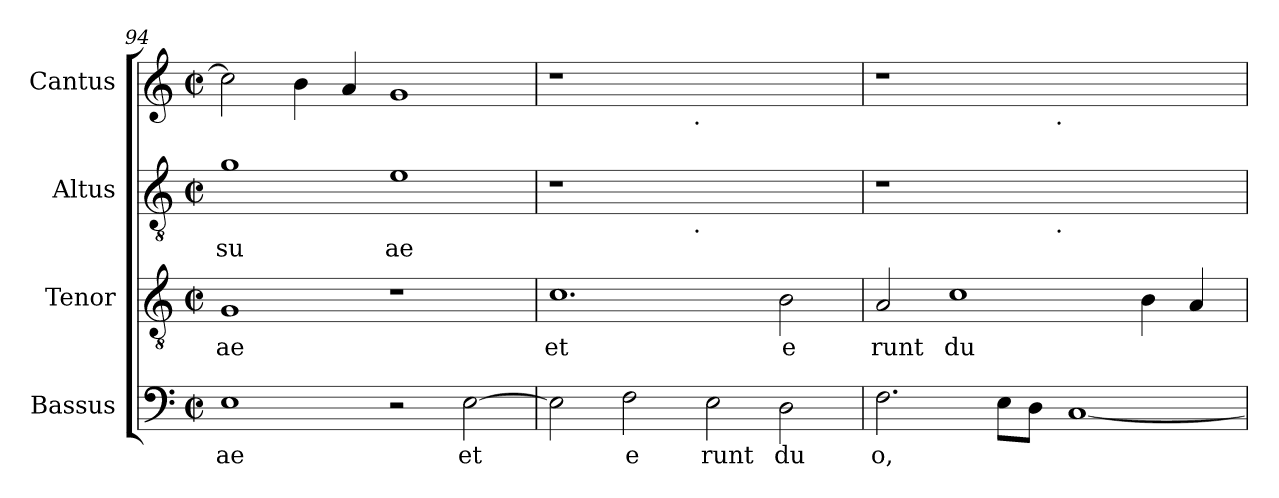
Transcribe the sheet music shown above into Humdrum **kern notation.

**kern	**text	**kern	**text	**kern	**text	**kern	**text
*part4	*part4	*part3	*part3	*part2	*part2	*part1	*part1
*staff4	*staff4	*staff3	*staff3	*staff2	*staff2	*staff1	*staff1
*I"Bassus	*	*I"Tenor	*	*I"Altus	*	*I"Cantus	*
*clefF4	*	*clefGv2	*	*clefGv2	*	*clefG2	*
*k[]	*	*k[]	*	*k[]	*	*k[]	*
*C:	*	*C:	*	*C:	*	*C:	*
*M2/2	*	*M2/2	*	*M2/2	*	*M2/2	*
*met(c|)	*	*met(c|)	*	*met(c|)	*	*met(c|)	*
=94	=94	=94	=94	=94	=94	=94	=94
!	!LO:LY:b:cj	!	!LO:LY:b:cj	!	!LO:LY:b:cj	!	!LO:LY:b:cj
1E	ae	1G	ae	1g	su	2cc\]	.
!	!	!	!	!	!	!	!LO:LY:b:cj
.	.	.	.	.	.	4b\	.
!	!	!	!	!	!	!	!LO:LY:b:cj
.	.	.	.	.	.	4a/	.
!	!	!	!	!	!LO:LY:b:cj	!	!LO:LY:b:cj
2r	.	1r	.	1e	ae	1g	.
!	!LO:LY:b:cj	!	!	!	!	!	!
[>2E\	et	.	.	.	.	.	.
=95	=95	=95	=95	=95	=95	=95	=95
!	!LO:LY:b:cj	!	!LO:LY:b:cj	!	!	!	!
*	*	*	*	*^	*	*^	*
2E\]	.	1.c	et	1r	2ryy	.	1r	2ryy	.
!	!LO:LY:b:cj	!	!	!	!	!	!	!	!
2F\	e	.	.	.	4...ryy	.	.	4...ryy	.
!	!	!	!	!	!	!	!	!LO:TX:b:t=.	!
!	!	!	!	!	!LO:TX:b:t=.	!	!	!	!
.	.	.	.	.	1ryy	.	.	1ryy	.
!	!LO:LY:b:cj	!	!	!	!	!	!	!	!
2E\	runt	.	.	1ryy	.	.	1ryy	.	.
!	!LO:LY:b:cj	!	!LO:LY:b:cj	!	!	!	!	!	!
2D\	du	2B\	e	.	.	.	.	.	.
.	.	.	.	.	32ryy	.	.	32ryy	.
=96	=96	=96	=96	=96	=96	=96	=96	=96	=96
!	!LO:LY:b:cj	!	!LO:LY:b:cj	!	!	!	!	!	!
2.F\	o,	2A/	runt	1r	2ryy	.	1r	2ryy	.
!	!	!	!LO:LY:b:cj	!	!	!	!	!	!
.	.	1c	du	.	4...ryy	.	.	4...ryy	.
!	!LO:LY:b:cj	!	!	!	!	!	!	!	!
8E\L	.	.	.	.	.	.	.	.	.
!	!LO:LY:b:cj	!	!	!	!	!	!	!	!
8D\J	.	.	.	.	.	.	.	.	.
!	!	!	!	!	!	!	!	!LO:TX:b:t=.	!
!	!	!	!	!	!LO:TX:b:t=.	!	!	!	!
.	.	.	.	.	1ryy	.	.	1ryy	.
!	!LO:LY:b:cj	!	!	!	!	!	!	!	!
[<1C	.	.	.	1ryy	.	.	1ryy	.	.
!	!	!	!LO:LY:b:cj	!	!	!	!	!	!
.	.	4B\	.	.	.	.	.	.	.
!	!	!	!LO:LY:b:cj	!	!	!	!	!	!
.	.	4A/	.	.	.	.	.	.	.
.	.	.	.	.	32ryy	.	.	32ryy	.
*	*	*	*	*v	*v	*	*	*	*
*	*	*	*	*	*	*v	*v	*
=	=	=	=	=	=	=	=
*-	*-	*-	*-	*-	*-	*-	*-
